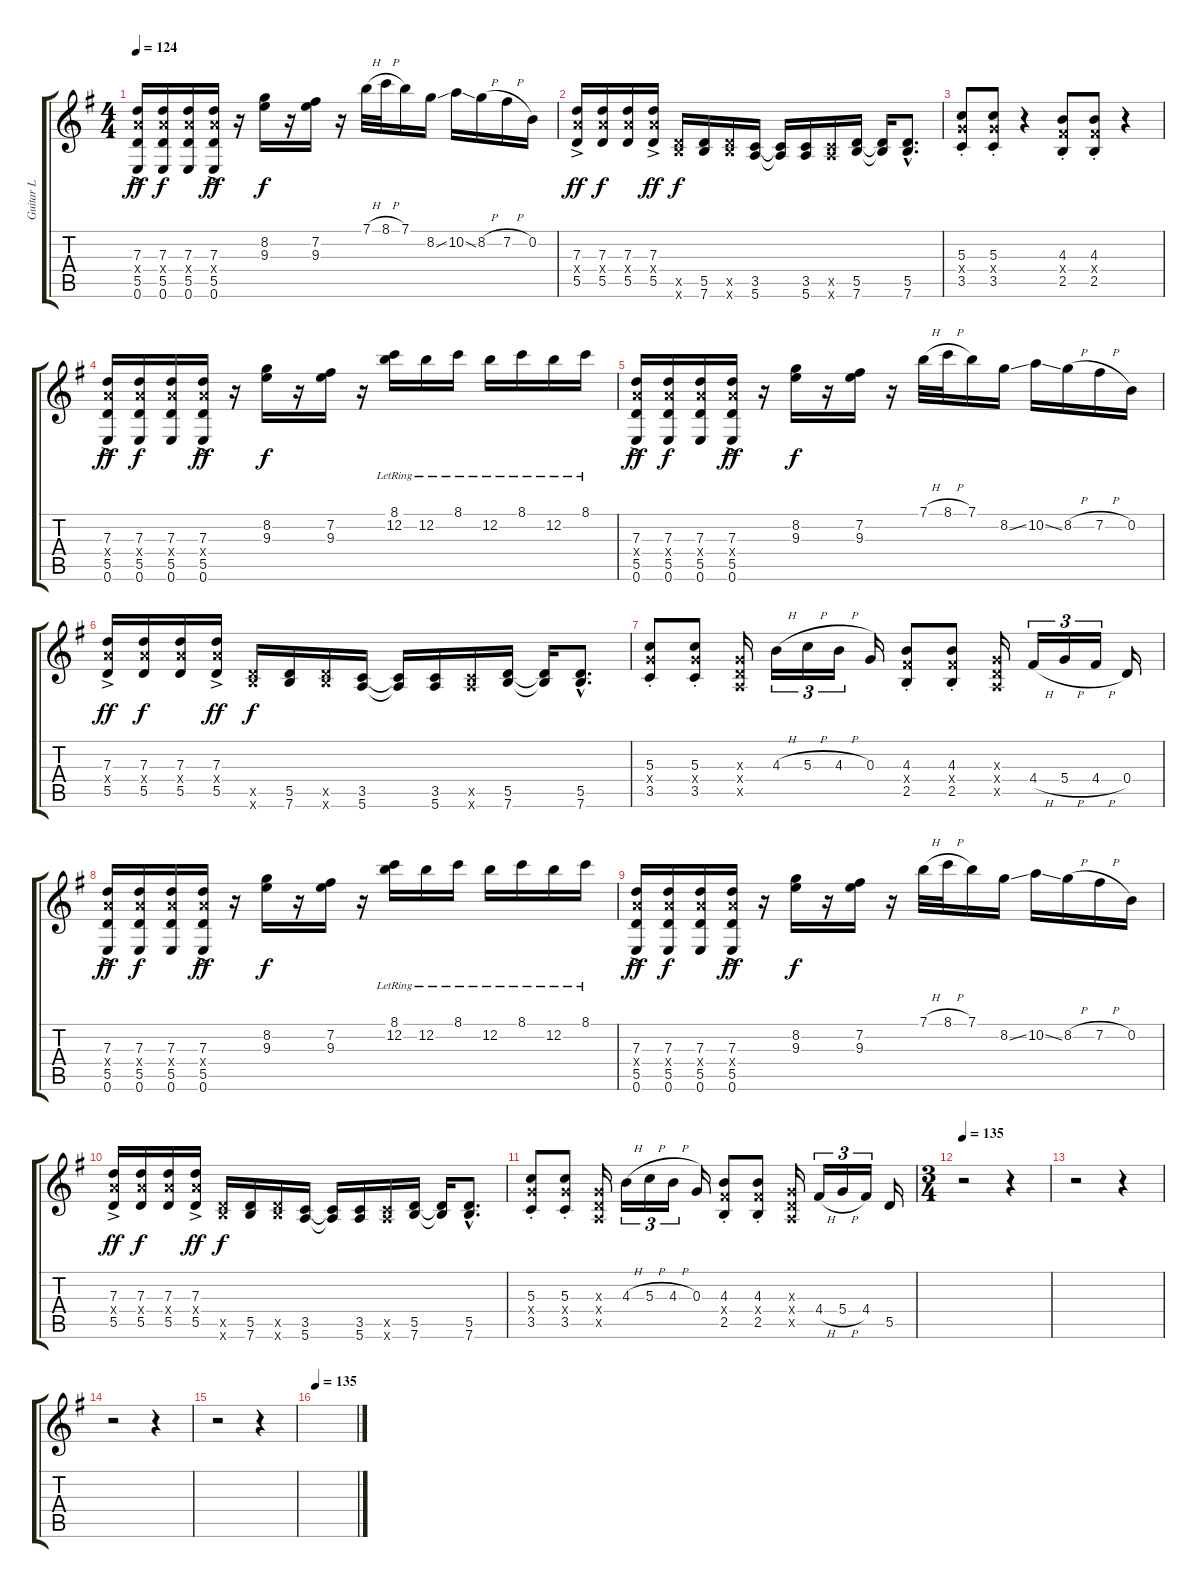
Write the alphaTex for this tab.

\track ("Guitar L" "Guitar L") {instrument overdrivenguitar}
\staff {score tabs}
\tuning (E4 B3 G3 D3 A2 E2) {hide}
\ts (4 4)
\tempo 124
\clef g2
\ks g
(7.3{ac} 7.4{ac x} 5.5{ac} 0.6{ac}).16{dy ff} (7.3 7.4{x} 5.5 0.6).16{dy f} (7.3 7.4{x} 5.5 0.6).16 (7.3{ac} 7.4{ac x} 5.5{ac} 0.6{ac}).16{dy ff} r.16 (8.2 9.3).16{dy f} r.16 (7.2 9.3).16 r.16 7.1{h}.32 8.1{h}.32 7.1.16 8.2{ss}.16 10.2{ss}.16 8.2{h}.16 7.2{h}.16 0.2.16 |
(7.3{ac} 7.4{ac x} 5.5{ac}).16{dy ff} (7.3 7.4{x} 5.5).16{dy f} (7.3 7.4{x} 5.5).16 (7.3{ac} 7.4{ac x} 5.5{ac}).16{dy ff} (5.5{x} 7.6{x}).16{dy f} (5.5 7.6).16 (5.5{x} 7.6{x}).16 (3.5 5.6).16 (3.5{t} 5.6{t}).16 (3.5 5.6).16 (3.5{x} 5.6{x}).16 (5.5 7.6).16 (5.5{t} 7.6{t}).16 (5.5{hac} 7.6{hac}).8{d} |
(5.3{st} 5.4{st x} 3.5{st}).8 (5.3{st} 5.4{st x} 3.5{st}).8 r.4 (4.3{st} 4.4{st x} 2.5{st}).8 (4.3{st} 4.4{st x} 2.5{st}).8 r.4 |
(7.3{ac} 7.4{ac x} 5.5{ac} 0.6{ac}).16{dy ff} (7.3 7.4{x} 5.5 0.6).16{dy f} (7.3 7.4{x} 5.5 0.6).16 (7.3{ac} 7.4{ac x} 5.5{ac} 0.6{ac}).16{dy ff} r.16 (8.2 9.3).16{dy f} r.16 (7.2 9.3).16 r.16 (8.1{lr} 12.2{lr}).16 12.2{lr}.16 8.1{lr}.16 12.2{lr}.16 8.1{lr}.16 12.2{lr}.16 8.1{lr}.16 |
(7.3{ac} 7.4{ac x} 5.5{ac} 0.6{ac}).16{dy ff} (7.3 7.4{x} 5.5 0.6).16{dy f} (7.3 7.4{x} 5.5 0.6).16 (7.3{ac} 7.4{ac x} 5.5{ac} 0.6{ac}).16{dy ff} r.16 (8.2 9.3).16{dy f} r.16 (7.2 9.3).16 r.16 7.1{h}.32 8.1{h}.32 7.1.16 8.2{ss}.16 10.2{ss}.16 8.2{h}.16 7.2{h}.16 0.2.16 |
(7.3{ac} 7.4{ac x} 5.5{ac}).16{dy ff} (7.3 7.4{x} 5.5).16{dy f} (7.3 7.4{x} 5.5).16 (7.3{ac} 7.4{ac x} 5.5{ac}).16{dy ff} (5.5{x} 7.6{x}).16{dy f} (5.5 7.6).16 (5.5{x} 7.6{x}).16 (3.5 5.6).16 (3.5{t} 5.6{t}).16 (3.5 5.6).16 (3.5{x} 5.6{x}).16 (5.5 7.6).16 (5.5{t} 7.6{t}).16 (5.5{hac} 7.6{hac}).8{d} |
(5.3{st} 5.4{st x} 3.5{st}).8 (5.3{st} 5.4{st x} 3.5{st}).8 (0.3{x} 0.4{x} 0.5{x}).16 4.3{h}.16{tu (3 2)} 5.3{h}.16{tu (3 2)} 4.3{h}.16{tu (3 2)} 0.3.16 (4.3{st} 4.4{st x} 2.5{st}).8 (4.3{st} 4.4{st x} 2.5{st}).8 (0.3{x} 0.4{x} 0.5{x}).16 4.4{h}.16{tu (3 2)} 5.4{h}.16{tu (3 2)} 4.4{h}.16{tu (3 2)} 0.4.16 |
(7.3{ac} 7.4{ac x} 5.5{ac} 0.6{ac}).16{dy ff} (7.3 7.4{x} 5.5 0.6).16{dy f} (7.3 7.4{x} 5.5 0.6).16 (7.3{ac} 7.4{ac x} 5.5{ac} 0.6{ac}).16{dy ff} r.16 (8.2 9.3).16{dy f} r.16 (7.2 9.3).16 r.16 (8.1{lr} 12.2{lr}).16 12.2{lr}.16 8.1{lr}.16 12.2{lr}.16 8.1{lr}.16 12.2{lr}.16 8.1{lr}.16 |
(7.3{ac} 7.4{ac x} 5.5{ac} 0.6{ac}).16{dy ff} (7.3 7.4{x} 5.5 0.6).16{dy f} (7.3 7.4{x} 5.5 0.6).16 (7.3{ac} 7.4{ac x} 5.5{ac} 0.6{ac}).16{dy ff} r.16 (8.2 9.3).16{dy f} r.16 (7.2 9.3).16 r.16 7.1{h}.32 8.1{h}.32 7.1.16 8.2{ss}.16 10.2{ss}.16 8.2{h}.16 7.2{h}.16 0.2.16 |
(7.3{ac} 7.4{ac x} 5.5{ac}).16{dy ff} (7.3 7.4{x} 5.5).16{dy f} (7.3 7.4{x} 5.5).16 (7.3{ac} 7.4{ac x} 5.5{ac}).16{dy ff} (5.5{x} 7.6{x}).16{dy f} (5.5 7.6).16 (5.5{x} 7.6{x}).16 (3.5 5.6).16 (3.5{t} 5.6{t}).16 (3.5 5.6).16 (3.5{x} 5.6{x}).16 (5.5 7.6).16 (5.5{t} 7.6{t}).16 (5.5{hac} 7.6{hac}).8{d} |
(5.3{st} 5.4{st x} 3.5{st}).8 (5.3{st} 5.4{st x} 3.5{st}).8 (0.3{x} 0.4{x} 0.5{x}).16 4.3{h}.16{tu (3 2)} 5.3{h}.16{tu (3 2)} 4.3{h}.16{tu (3 2)} 0.3.16 (4.3{st} 4.4{st x} 2.5{st}).8 (4.3{st} 4.4{st x} 2.5{st}).8 (0.3{x} 0.4{x} 0.5{x}).16 4.4{h}.16{tu (3 2)} 5.4{h}.16{tu (3 2)} 4.4.16{tu (3 2)} 5.5.16 |
\ts (3 4)
\tempo 135
r.2 r.4 |
r.2 r.4 |
r.2 r.4 |
r.2 r.4 |
\tempo 135
